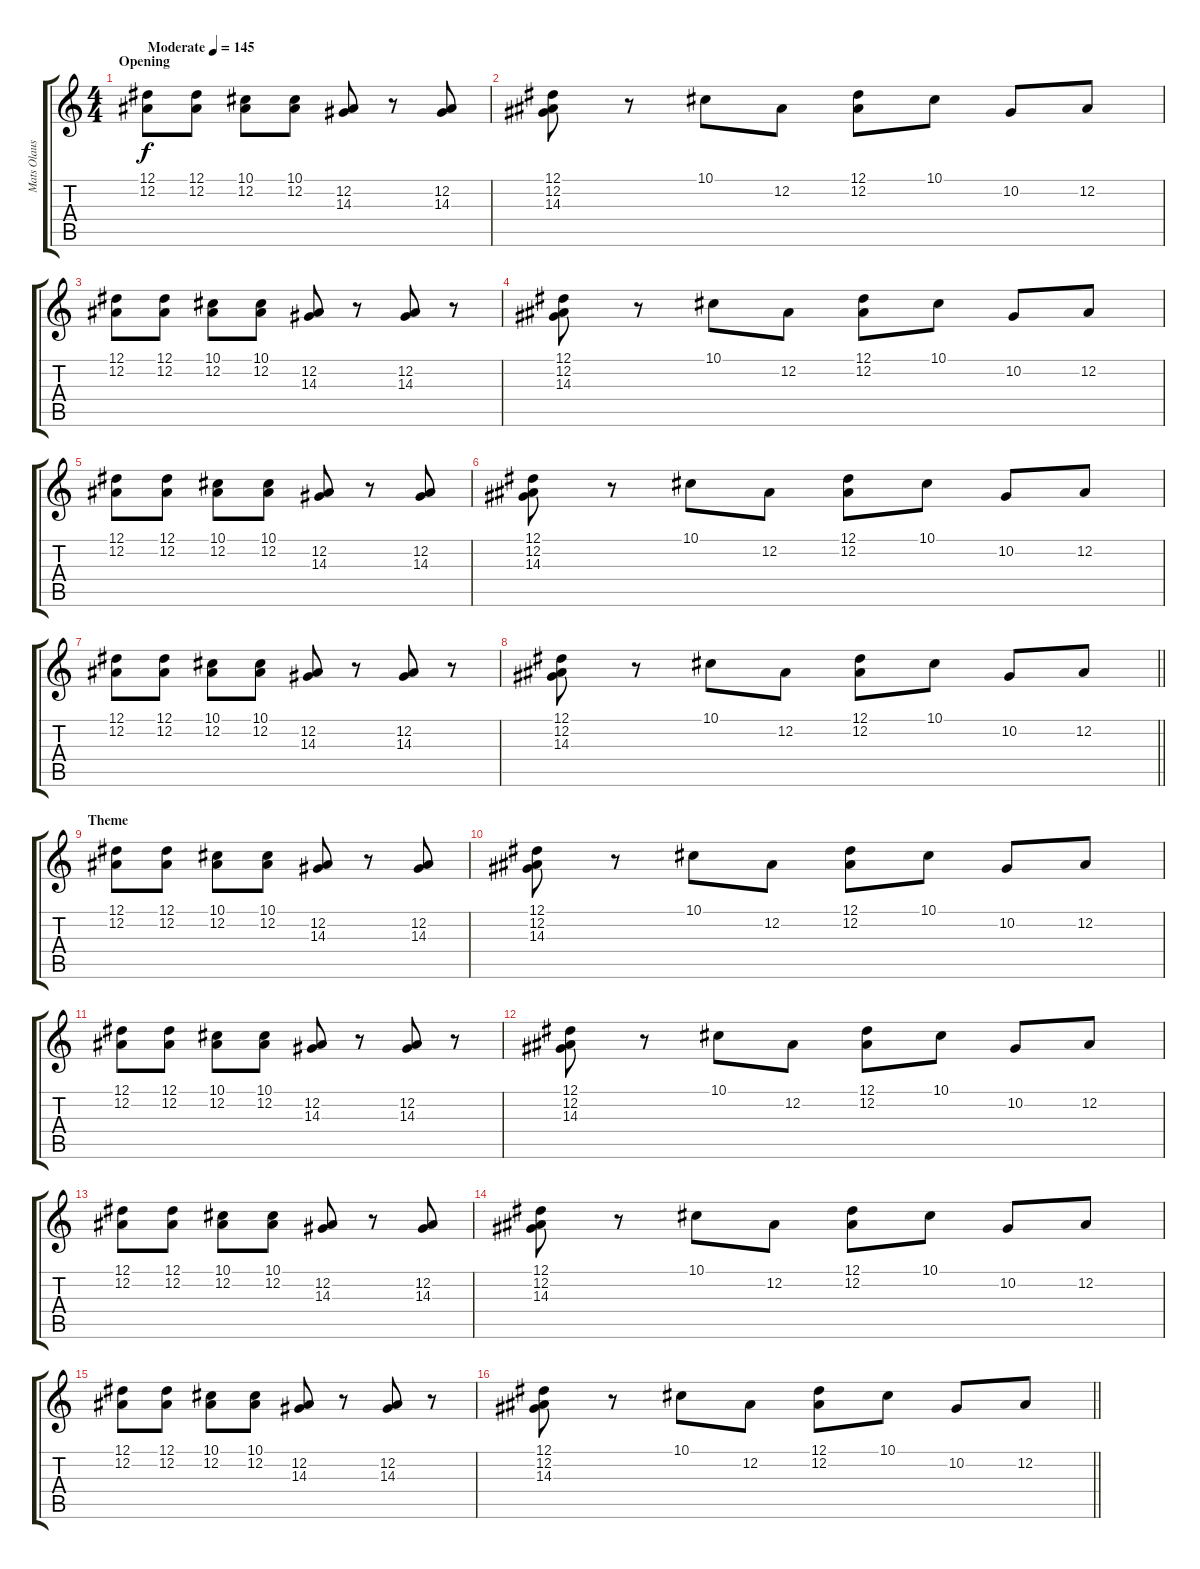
\track ("Mats Olausson" "Mats Olaus") {instrument blownbottle}
\staff {score tabs}
\tuning (Eb4 Bb3 Gb3 Db3 Ab2 Eb2) {hide}
\ts (4 4)
\section ("" "Opening")
\tempo (145 "Moderate")
\clef g2
\ks c
(12.1 12.2).8{dy f instrument blownbottle} (12.1 12.2).8 (10.1 12.2).8 (10.1 12.2).8 (12.2 14.3).8 r.8 (12.2 14.3).8 |
(12.1 12.2 14.3).8 r.8 10.1.8 12.2.8 (12.1 12.2).8 10.1.8 10.2.8 12.2.8 |
(12.1 12.2).8 (12.1 12.2).8 (10.1 12.2).8 (10.1 12.2).8 (12.2 14.3).8 r.8 (12.2 14.3).8 r.8 |
(12.1 12.2 14.3).8 r.8 10.1.8 12.2.8 (12.1 12.2).8 10.1.8 10.2.8 12.2.8 |
(12.1 12.2).8 (12.1 12.2).8 (10.1 12.2).8 (10.1 12.2).8 (12.2 14.3).8 r.8 (12.2 14.3).8 |
(12.1 12.2 14.3).8 r.8 10.1.8 12.2.8 (12.1 12.2).8 10.1.8 10.2.8 12.2.8 |
(12.1 12.2).8 (12.1 12.2).8 (10.1 12.2).8 (10.1 12.2).8 (12.2 14.3).8 r.8 (12.2 14.3).8 r.8 |
\barLineRight lightlight
(12.1 12.2 14.3).8 r.8 10.1.8 12.2.8 (12.1 12.2).8 10.1.8 10.2.8 12.2.8 |
\section ("" "Theme")
(12.1 12.2).8 (12.1 12.2).8 (10.1 12.2).8 (10.1 12.2).8 (12.2 14.3).8 r.8 (12.2 14.3).8 |
(12.1 12.2 14.3).8 r.8 10.1.8 12.2.8 (12.1 12.2).8 10.1.8 10.2.8 12.2.8 |
(12.1 12.2).8 (12.1 12.2).8 (10.1 12.2).8 (10.1 12.2).8 (12.2 14.3).8 r.8 (12.2 14.3).8 r.8 |
(12.1 12.2 14.3).8 r.8 10.1.8 12.2.8 (12.1 12.2).8 10.1.8 10.2.8 12.2.8 |
(12.1 12.2).8 (12.1 12.2).8 (10.1 12.2).8 (10.1 12.2).8 (12.2 14.3).8 r.8 (12.2 14.3).8 |
(12.1 12.2 14.3).8 r.8 10.1.8 12.2.8 (12.1 12.2).8 10.1.8 10.2.8 12.2.8 |
(12.1 12.2).8 (12.1 12.2).8 (10.1 12.2).8 (10.1 12.2).8 (12.2 14.3).8 r.8 (12.2 14.3).8 r.8 |
\barLineRight lightlight
(12.1 12.2 14.3).8 r.8 10.1.8 12.2.8 (12.1 12.2).8 10.1.8 10.2.8 12.2.8
